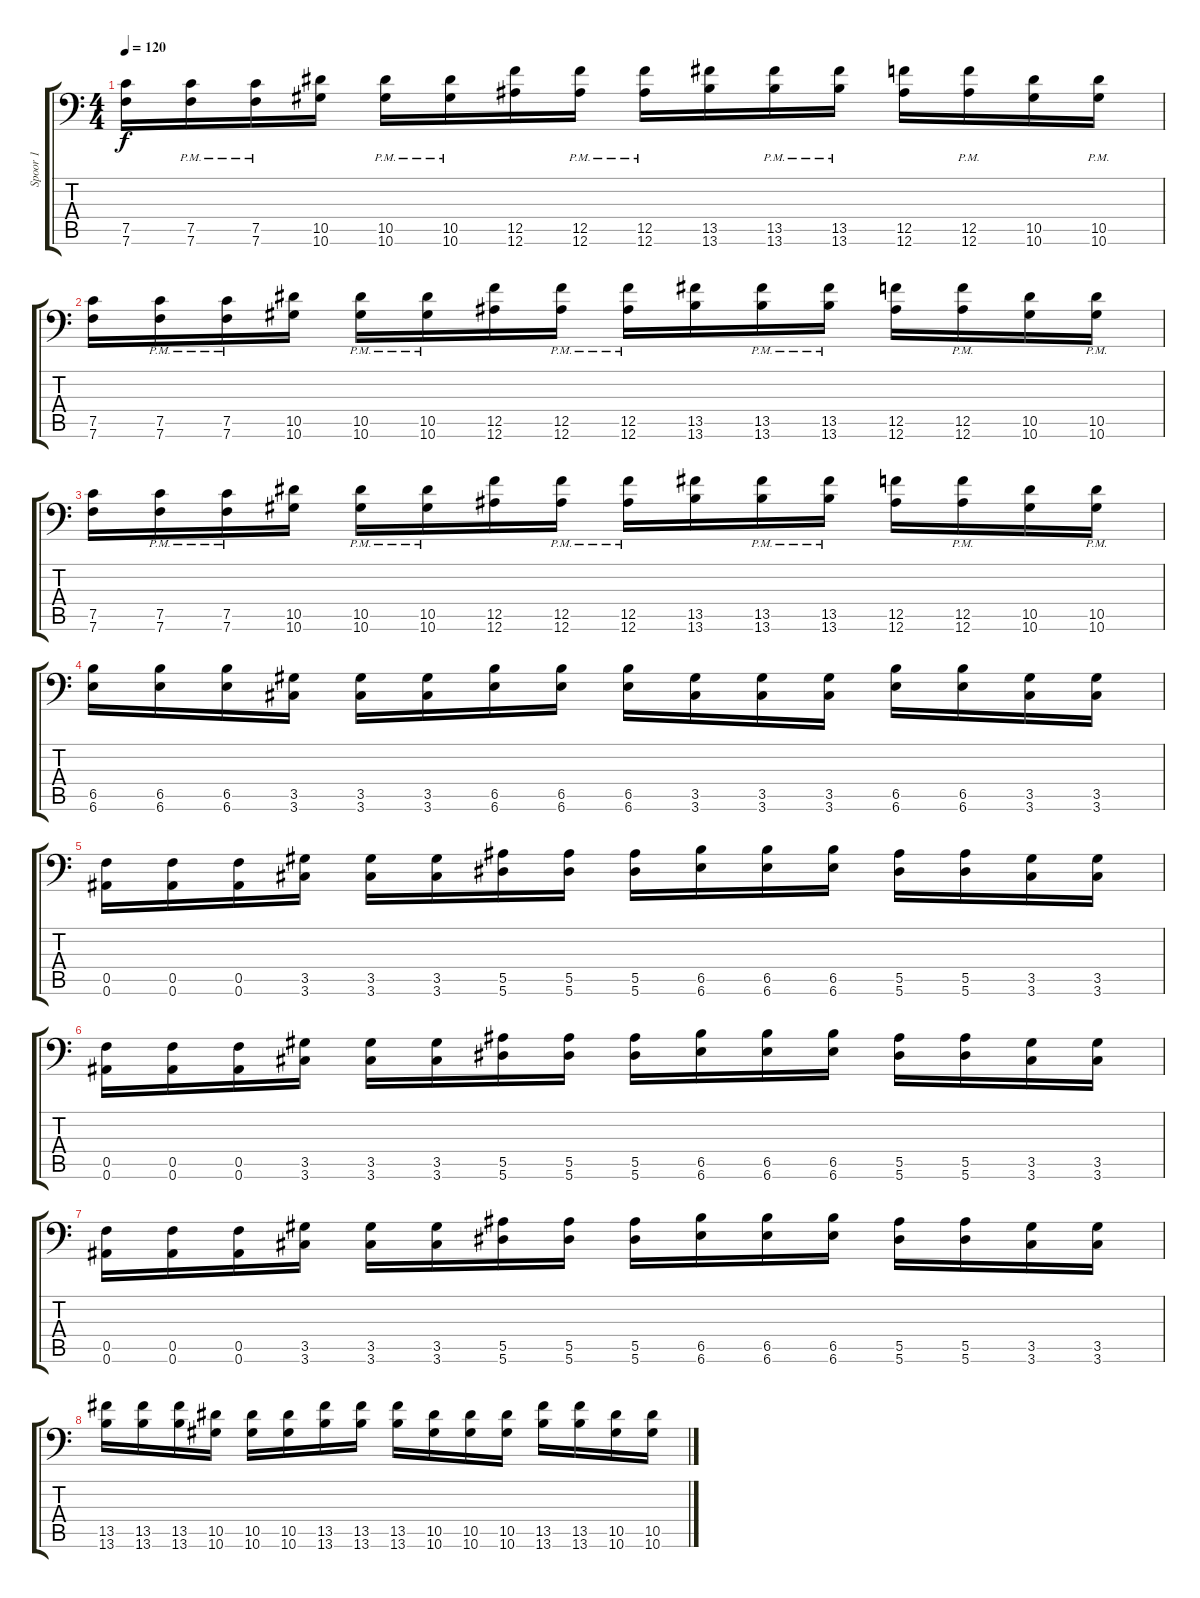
\track ("Spoor 1" "Spoor 1") {instrument distortionguitar}
\staff {score tabs}
\tuning (C4 G3 Eb3 Bb2 F2 Bb1) {hide}
\ts (4 4)
\tempo 120
\clef f4
\ks c
(7.5 7.6).16{dy f} (7.5{pm} 7.6{pm}).16 (7.5{pm} 7.6{pm}).16 (10.5 10.6).16 (10.5{pm} 10.6{pm}).16 (10.5{pm} 10.6{pm}).16 (12.5 12.6).16 (12.5{pm} 12.6{pm}).16 (12.5{pm} 12.6{pm}).16 (13.5 13.6).16 (13.5{pm} 13.6{pm}).16 (13.5{pm} 13.6{pm}).16 (12.5 12.6).16 (12.5{pm} 12.6{pm}).16 (10.5 10.6).16 (10.5{pm} 10.6{pm}).16 |
(7.5 7.6).16 (7.5{pm} 7.6{pm}).16 (7.5{pm} 7.6{pm}).16 (10.5 10.6).16 (10.5{pm} 10.6{pm}).16 (10.5{pm} 10.6{pm}).16 (12.5 12.6).16 (12.5{pm} 12.6{pm}).16 (12.5{pm} 12.6{pm}).16 (13.5 13.6).16 (13.5{pm} 13.6{pm}).16 (13.5{pm} 13.6{pm}).16 (12.5 12.6).16 (12.5{pm} 12.6{pm}).16 (10.5 10.6).16 (10.5{pm} 10.6{pm}).16 |
(7.5 7.6).16 (7.5{pm} 7.6{pm}).16 (7.5{pm} 7.6{pm}).16 (10.5 10.6).16 (10.5{pm} 10.6{pm}).16 (10.5{pm} 10.6{pm}).16 (12.5 12.6).16 (12.5{pm} 12.6{pm}).16 (12.5{pm} 12.6{pm}).16 (13.5 13.6).16 (13.5{pm} 13.6{pm}).16 (13.5{pm} 13.6{pm}).16 (12.5 12.6).16 (12.5{pm} 12.6{pm}).16 (10.5 10.6).16 (10.5{pm} 10.6{pm}).16 |
(6.5 6.6).16 (6.5 6.6).16 (6.5 6.6).16 (3.5 3.6).16 (3.5 3.6).16 (3.5 3.6).16 (6.5 6.6).16 (6.5 6.6).16 (6.5 6.6).16 (3.5 3.6).16 (3.5 3.6).16 (3.5 3.6).16 (6.5 6.6).16 (6.5 6.6).16 (3.5 3.6).16 (3.5 3.6).16 |
(0.5 0.6).16 (0.5 0.6).16 (0.5 0.6).16 (3.5 3.6).16 (3.5 3.6).16 (3.5 3.6).16 (5.5 5.6).16 (5.5 5.6).16 (5.5 5.6).16 (6.5 6.6).16 (6.5 6.6).16 (6.5 6.6).16 (5.5 5.6).16 (5.5 5.6).16 (3.5 3.6).16 (3.5 3.6).16 |
(0.5 0.6).16 (0.5 0.6).16 (0.5 0.6).16 (3.5 3.6).16 (3.5 3.6).16 (3.5 3.6).16 (5.5 5.6).16 (5.5 5.6).16 (5.5 5.6).16 (6.5 6.6).16 (6.5 6.6).16 (6.5 6.6).16 (5.5 5.6).16 (5.5 5.6).16 (3.5 3.6).16 (3.5 3.6).16 |
(0.5 0.6).16 (0.5 0.6).16 (0.5 0.6).16 (3.5 3.6).16 (3.5 3.6).16 (3.5 3.6).16 (5.5 5.6).16 (5.5 5.6).16 (5.5 5.6).16 (6.5 6.6).16 (6.5 6.6).16 (6.5 6.6).16 (5.5 5.6).16 (5.5 5.6).16 (3.5 3.6).16 (3.5 3.6).16 |
(13.5 13.6).16 (13.5 13.6).16 (13.5 13.6).16 (10.5 10.6).16 (10.5 10.6).16 (10.5 10.6).16 (13.5 13.6).16 (13.5 13.6).16 (13.5 13.6).16 (10.5 10.6).16 (10.5 10.6).16 (10.5 10.6).16 (13.5 13.6).16 (13.5 13.6).16 (10.5 10.6).16 (10.5 10.6).16
